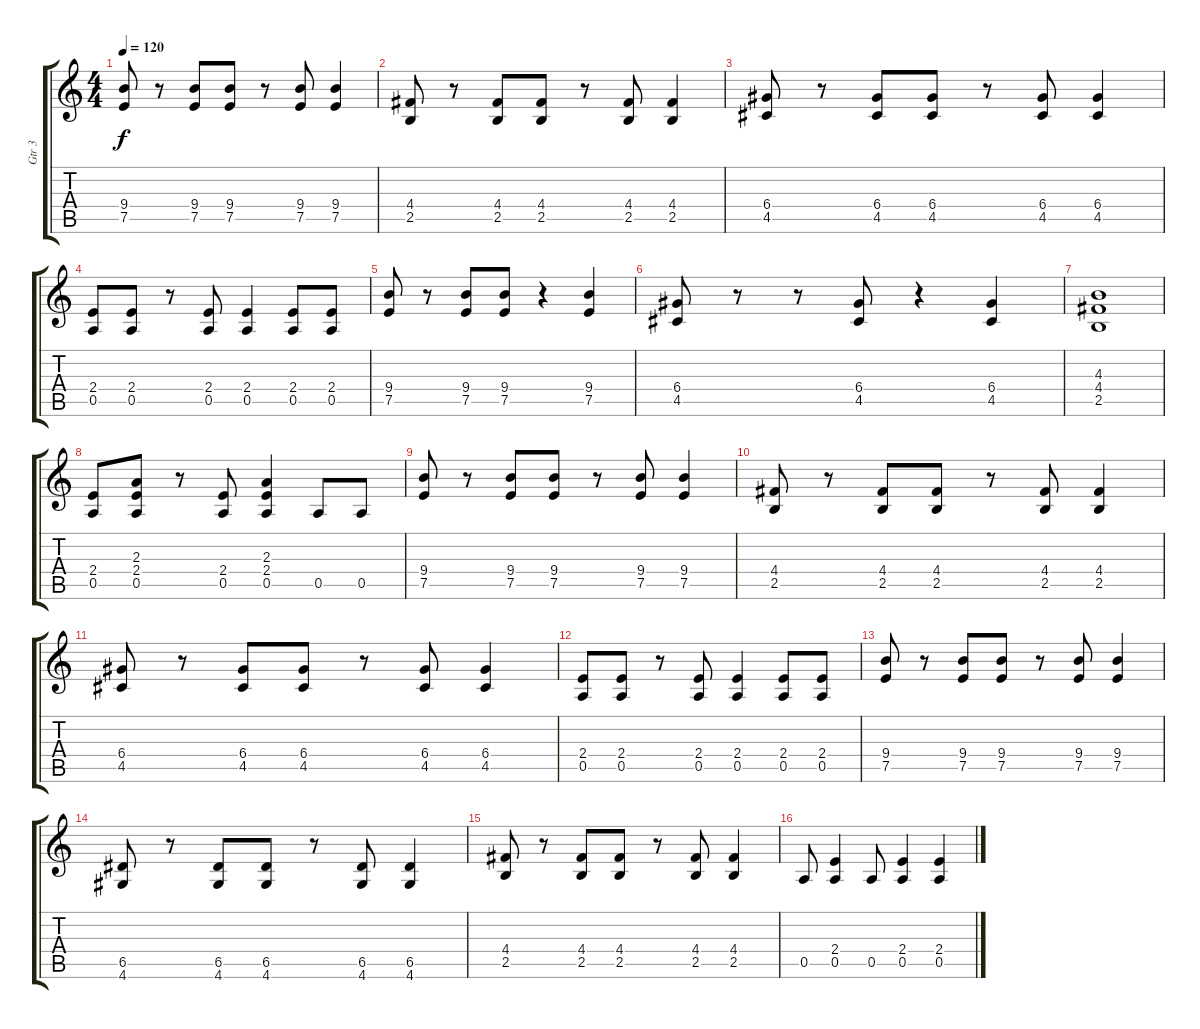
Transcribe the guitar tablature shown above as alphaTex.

\track ("Gtr 3" "Gtr 3") {instrument distortionguitar}
\staff {score tabs}
\tuning (E4 B3 G3 D3 A2 E2) {hide}
\ts (4 4)
\tempo 120
\clef g2
\ks c
(9.4 7.5).8{dy f} r.8 (9.4 7.5).8 (9.4 7.5).8 r.8 (9.4 7.5).8 (9.4 7.5).4 |
(4.4 2.5).8 r.8 (4.4 2.5).8 (4.4 2.5).8 r.8 (4.4 2.5).8 (4.4 2.5).4 |
(6.4 4.5).8 r.8 (6.4 4.5).8 (6.4 4.5).8 r.8 (6.4 4.5).8 (6.4 4.5).4 |
(2.4 0.5).8 (2.4 0.5).8 r.8 (2.4 0.5).8 (2.4 0.5).4 (2.4 0.5).8 (2.4 0.5).8 |
(9.4 7.5).8 r.8 (9.4 7.5).8 (9.4 7.5).8 r.4 (9.4 7.5).4 |
(6.4 4.5).8 r.8 r.8 (6.4 4.5).8 r.4 (6.4 4.5).4 |
(4.3 4.4 2.5).1 |
(2.4 0.5).8 (2.3 2.4 0.5).8 r.8 (2.4 0.5).8 (2.3 2.4 0.5).4 0.5.8 0.5.8 |
(9.4 7.5).8 r.8 (9.4 7.5).8 (9.4 7.5).8 r.8 (9.4 7.5).8 (9.4 7.5).4 |
(4.4 2.5).8 r.8 (4.4 2.5).8 (4.4 2.5).8 r.8 (4.4 2.5).8 (4.4 2.5).4 |
(6.4 4.5).8 r.8 (6.4 4.5).8 (6.4 4.5).8 r.8 (6.4 4.5).8 (6.4 4.5).4 |
(2.4 0.5).8 (2.4 0.5).8 r.8 (2.4 0.5).8 (2.4 0.5).4 (2.4 0.5).8 (2.4 0.5).8 |
(9.4 7.5).8 r.8 (9.4 7.5).8 (9.4 7.5).8 r.8 (9.4 7.5).8 (9.4 7.5).4 |
(6.5 4.6).8 r.8 (6.5 4.6).8 (6.5 4.6).8 r.8 (6.5 4.6).8 (6.5 4.6).4 |
(4.4 2.5).8 r.8 (4.4 2.5).8 (4.4 2.5).8 r.8 (4.4 2.5).8 (4.4 2.5).4 |
0.5.8 (2.4 0.5).4 0.5.8 (2.4 0.5).4 (2.4 0.5).4
